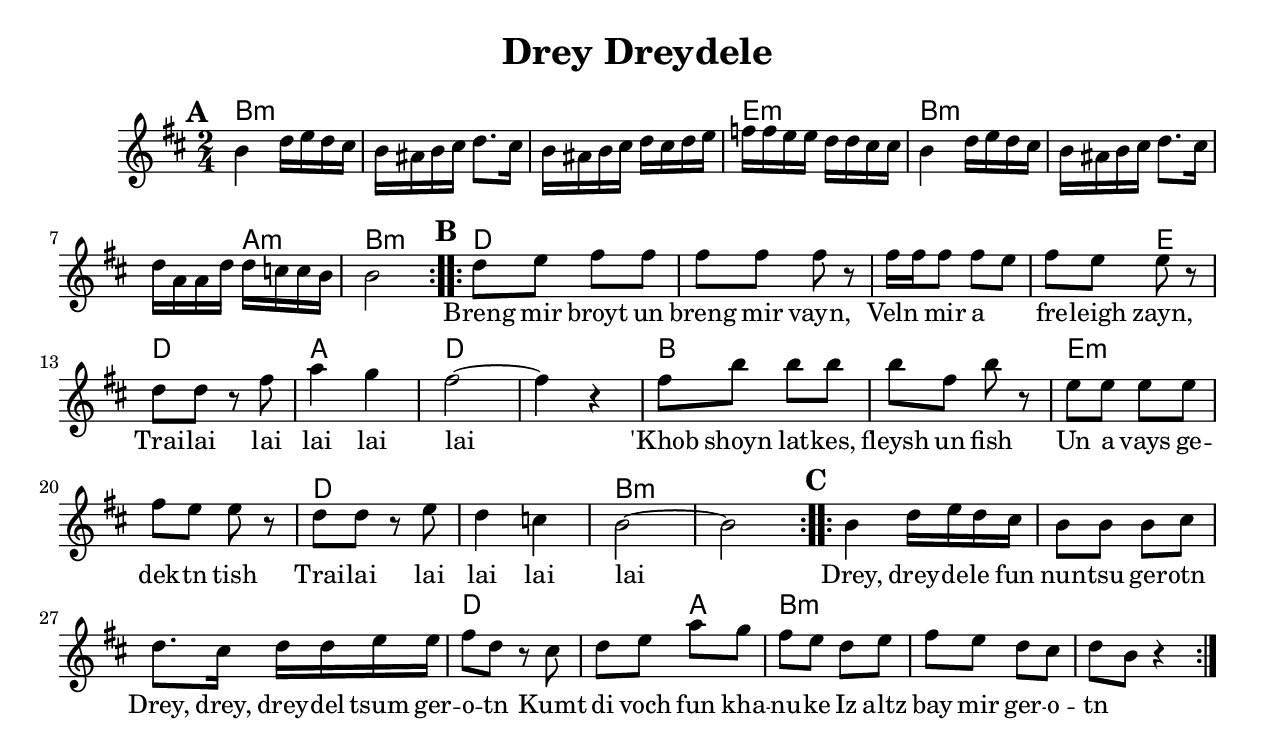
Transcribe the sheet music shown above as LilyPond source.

\version "2.18.0"
\include "english.ly"
\paper{
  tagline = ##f
  print-all-headers = ##t
  #(set-paper-size "letter")
}
date = #(strftime "%d-%m-%Y" (localtime (current-time)))

%\markup{ \italic{ " Updated " \date  }

%\markup{ Got something to say? }

%#################################### Melody ########################
melody = \relative c'' {
  \clef treble
  \key b \minor
  \time 2/4
  \set Score.markFormatter = #format-mark-box-alphabet

  %\partial 16*3 a16 d f   %lead in notes

  \repeat volta 2{
  \mark \default
    b4  d16 e d cs
    b16 as b cs d8. cs16|
    b16 as b cs d cs d e|
    f16 f e e  d d cs cs |

    b4 d16 e d cs|
    b16 as b cs d8. cs16|
    d16 a a d d c c b|
    b2
  }
  %\alternative { { }{ } }

  \repeat volta 2{
  \mark \default
    d8 e fs fs
    fs8 fs fs r
    fs16 fs fs8 fs e
    fs8 e e r|

    d8 d r fs
    a4 g
    fs2~
    fs4 r|

    fs8 b b b
    b8 fs b r
    e, e e e
    fs8 e e r

    d8 d r e
    d4 c
    b2~
    b2|
  }
  % \alternative { { }{ } }
  \repeat volta 2{
  \mark \default
    b4 d16 e d cs
    b8 b b cs
    d8. cs16 d d e e|
    fs8 d r cs|

    d8 e a g
    fs8 e d e
    fs8 e d cs
    d8 b r4

  }

}
%################################# Lyrics #####################
\addlyrics{
  \repeat unfold 47 \skip1
  Breng mir broyt un breng mir vayn,
  Veln  \skip2 mir a \skip2 fre -- leigh zayn,
  Trai -- lai lai lai lai lai
  'Khob shoyn lat -- kes, fleysh un fish
  Un a vays ge -- dek -- tn tish
  Trai -- lai lai lai lai lai

  Drey, drey --  de -- le fun nun -- tsu ger -- otn
  Drey, drey, drey -- del tsum ger -- o -- tn
  Kumt di voch fun kha -- nu -- ke
  Iz altz bay mir ger -- o -- tn

}

%################################# Chords #######################
harmonies = \chordmode {
  b2*3:m
  %r2*2
  e2:m
  b4*5:m
  %r4*3
  a4:m
  b2:m
  %b part
  d4*7
  %r4*5
  e4
  d2
  a2
  d2*2
  %r2
  b2*2
  %r2
  e2*2:m
  %r2
  d2*2
  %r2
  b2*2:m
  %r2
  %C part
  b2*3:m
  %r2*2
  d4*3
  %r4
  a4
  b2*2:m
  %r2*2


}

\score {
  <<
    \new ChordNames {
      \set chordChanges = ##t
      \harmonies
    }
    \new Staff
    \melody
  >>
  \header{
    title= "Drey Dreydele"
    subtitle=""
    composer= ""
    instrument =""
    arranger= ""
  }
  \layout{indent = 1.0\cm}
  \midi { }
}


%{
convert-ly (GNU LilyPond) 2.14.2 Processing `'...  Applying
conversion: 2.12.3, 2.13.0, 2.13.1, 2.13.4, 2.13.10, 2.13.16, 2.13.18,
2.13.20, 2.13.29, 2.13.31, 2.13.36, 2.13.39, 2.13.40, 2.13.42,
2.13.44, 2.13.46, 2.13.48, 2.13.51, 2.14.0
%}
